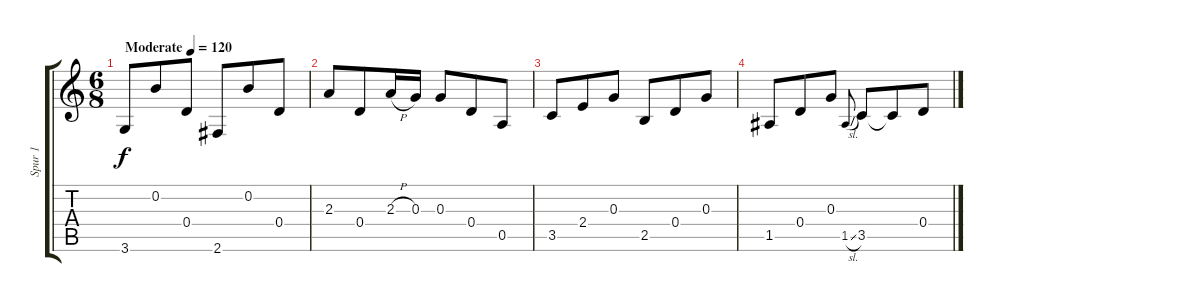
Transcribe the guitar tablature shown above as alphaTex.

\track ("Spur 1" "Spur 1") {instrument acousticguitarsteel}
\staff {score tabs}
\tuning (E4 B3 G3 D3 A2 E2) {hide}
\ts (6 8)
\tempo (120 "Moderate")
\clef g2
\ks c
3.6.8{dy f instrument acousticguitarsteel} 0.2.8 0.4.8 2.6.8 0.2.8 0.4.8 |
2.3.8 0.4.8 2.3{h}.16 0.3.16 0.3.8 0.4.8 0.5.8 |
3.5.8 2.4.8 0.3.8 2.5.8 0.4.8 0.3.8 |
1.5.8 0.4.8 0.3.8 1.5{sl}.8{gr onbeat} 3.5.8 3.5{t}.8 0.4.8
